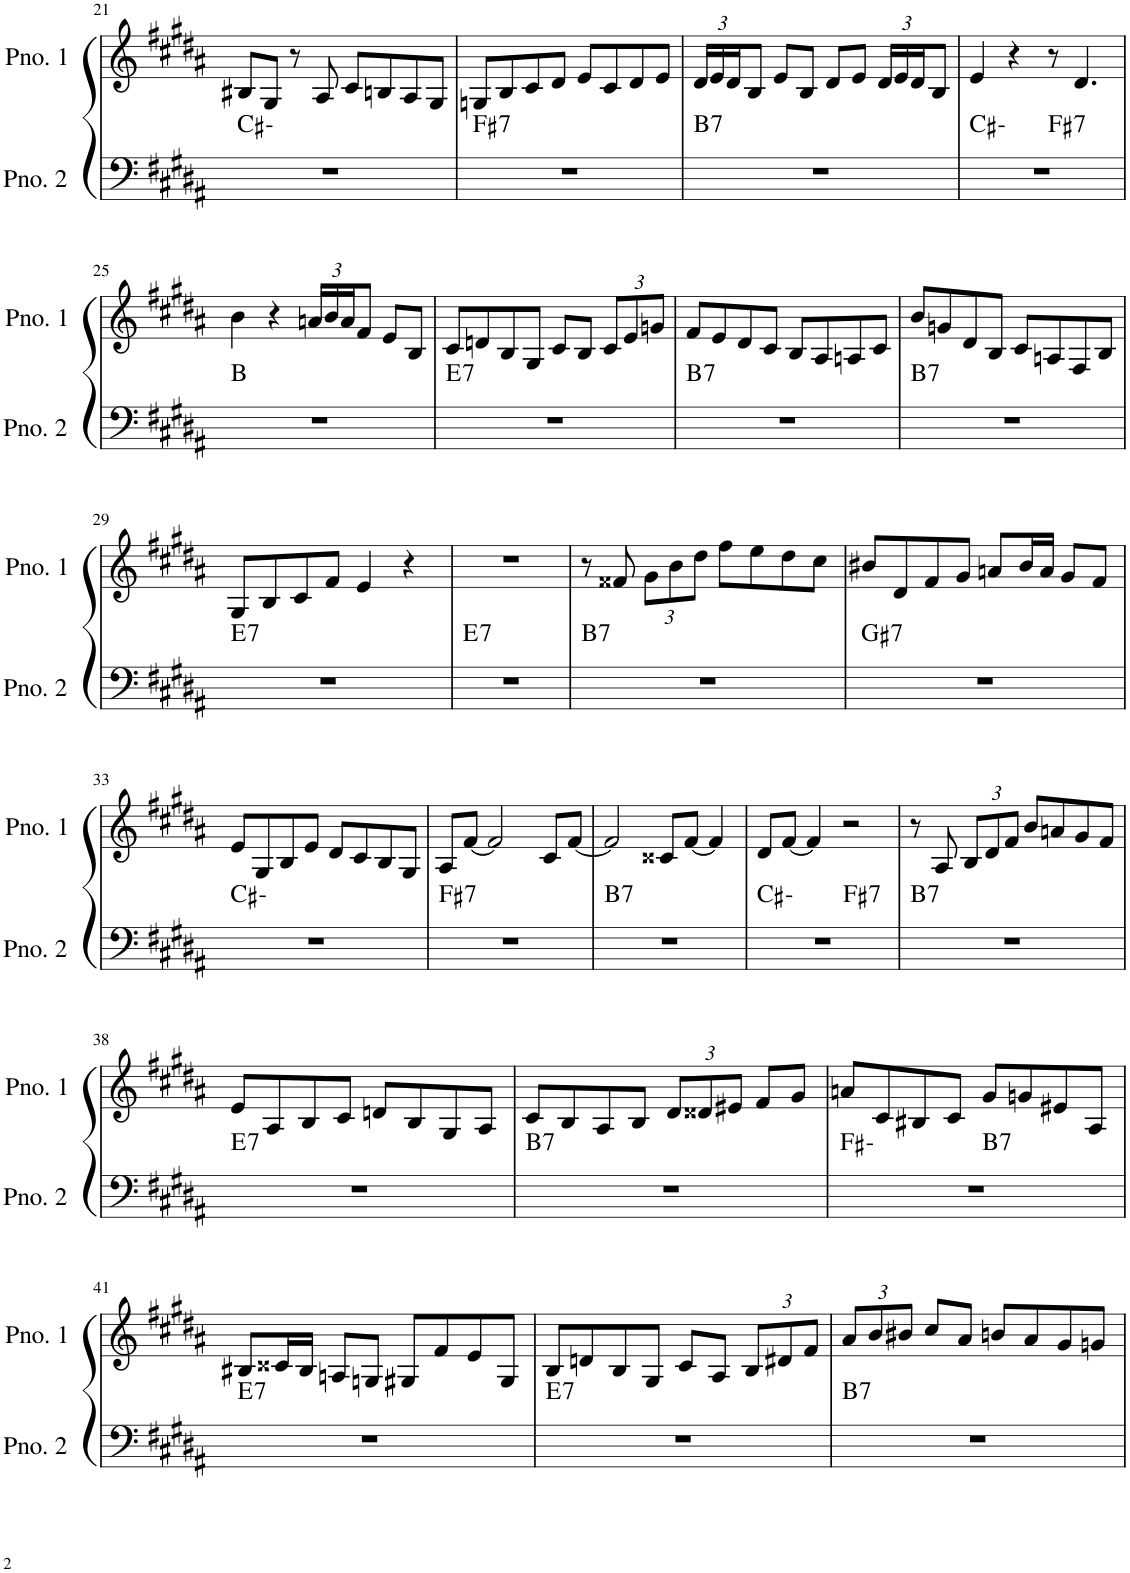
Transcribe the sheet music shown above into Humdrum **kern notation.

**kern	**harte	**kern
*part2	*part2	*part1
*staff2	*	*staff1
*I"ピアノ 2	*	*I"ピアノ 1
!!LO:PB:g=z
*clefF4	*	*clefG2
*k[f#c#g#d#a#]	*	*k[f#c#g#d#a#]
*M4/4	*	*M4/4
=21	=21	=21
1r	C#:min	8B#X/L
.	.	8G#/J
.	.	8r
.	.	8A#/
.	.	8c#/L
.	.	8Bn/
.	.	8A#/
.	.	8G#/J
=22	=22	=22
!	!LO:H:kt=7	!
1r	F#:7	8Gn/L
.	.	8B/
.	.	8c#/
.	.	8d#/J
.	.	8e/L
.	.	8c#/
.	.	8d#/
.	.	8e/J
=23	=23	=23
*	*	*Xbrackettup
!	!LO:H:kt=7	!
1r	B:7	24d#/LL
.	.	24e/
.	.	24d#/J
.	.	8B/J
.	.	8e/L
.	.	8B/J
.	.	8d#/L
.	.	8e/J
.	.	24d#/LL
.	.	24e/
.	.	24d#/J
.	.	8B/J
=24	=24	=24
*^	*	*
1r	2ryy	C#:min	4e/
.	.	.	4r
!	!	!LO:H:kt=7	!
.	2ryy	F#:7	8r
.	.	.	4.d#/
*v	*v	*	*
!!LO:LB:g=z
=25	=25	=25
1r	B:maj	4b\
.	.	4r
.	.	24an/LL
.	.	24b/
.	.	24a/J
.	.	8f#/J
.	.	8e/L
.	.	8B/J
=26	=26	=26
!	!LO:H:kt=7	!
1r	E:7	8c#/L
.	.	8dn/
.	.	8B/
.	.	8G#/J
.	.	8c#/L
.	.	8B/J
.	.	12c#/L
.	.	12e/
.	.	12gn/J
=27	=27	=27
!	!LO:H:kt=7	!
1r	B:7	8f#/L
.	.	8e/
.	.	8d#/
.	.	8c#/J
.	.	8B/L
.	.	8A#/
.	.	8An/
.	.	8c#/J
=28	=28	=28
!	!LO:H:kt=7	!
1r	B:7	8b/L
.	.	8gn/
.	.	8d#/
.	.	8B/J
.	.	8c#/L
.	.	8An/
.	.	8F#/
.	.	8B/J
!!LO:LB:g=z
=29	=29	=29
!	!LO:H:kt=7	!
1r	E:7	8G#/L
.	.	8B/
.	.	8c#/
.	.	8f#/J
.	.	4e/
.	.	4r
=30	=30	=30
!	!LO:H:kt=7	!
1r	E:7	1r
=31	=31	=31
!	!LO:H:kt=7	!
1r	B:7	8r
.	.	8f##X/
.	.	12g#\L
.	.	12b\
.	.	12dd#\J
.	.	8ff#\L
.	.	8ee\
.	.	8dd#\
.	.	8cc#\J
=32	=32	=32
!	!LO:H:kt=7	!
1r	G#:7	8b#X/L
.	.	8d#/
.	.	8f#/
.	.	8g#/J
.	.	8an/L
.	.	16b#/L
.	.	16a/JJ
.	.	8g#/L
.	.	8f#/J
!!LO:LB:g=z
=33	=33	=33
1r	C#:min	8e/L
.	.	8G#/
.	.	8B/
.	.	8e/J
.	.	8d#/L
.	.	8c#/
.	.	8B/
.	.	8G#/J
=34	=34	=34
!	!LO:H:kt=7	!
1r	F#:7	8A#/L
.	.	[8f#/J
.	.	2f#/]
.	.	8c#/L
.	.	[8f#/J
=35	=35	=35
!	!LO:H:kt=7	!
1r	B:7	2f#/]
.	.	8c##X/L
.	.	[8f#/J
.	.	4f#/]
=36	=36	=36
*^	*	*
1r	2ryy	C#:min	8d#/L
.	.	.	[8f#/J
.	.	.	4f#/]
!	!	!LO:H:kt=7	!
.	2ryy	F#:7	2r
=37	=37	=37	=37
!	!	!LO:H:kt=7	!
*v	*v	*	*
1r	B:7	8r
.	.	8A#/
.	.	12B/L
.	.	12d#/
.	.	12f#/J
.	.	8b/L
.	.	8an/
.	.	8g#/
.	.	8f#/J
!!LO:LB:g=z
=38	=38	=38
!	!LO:H:kt=7	!
1r	E:7	8e/L
.	.	8A#/
.	.	8B/
.	.	8c#/J
.	.	8dn/L
.	.	8B/
.	.	8G#/
.	.	8A#/J
=39	=39	=39
!	!LO:H:kt=7	!
1r	B:7	8c#/L
.	.	8B/
.	.	8A#/
.	.	8B/J
.	.	12d#/L
.	.	12d##X/
.	.	12e#X/J
.	.	8f#/L
.	.	8g#/J
=40	=40	=40
*^	*	*
1r	2ryy	F#:min	8an/L
.	.	.	8c#/
.	.	.	8B#X/
.	.	.	8c#/J
!	!	!LO:H:kt=7	!
.	2ryy	B:7	8g#/L
.	.	.	8gn/
.	.	.	8e#X/
.	.	.	8A#/J
!!LO:LB:g=z
=41	=41	=41	=41
!	!	!LO:H:kt=7	!
*v	*v	*	*
1r	E:7	8B#X/L
.	.	16c##X/L
.	.	16B#/JJ
.	.	8An/L
.	.	8Gn/J
.	.	8G#X/L
.	.	8f#/
.	.	8e/
.	.	8G#/J
=42	=42	=42
!	!LO:H:kt=7	!
1r	E:7	8B/L
.	.	8dn/
.	.	8B/
.	.	8G#/J
.	.	8c#/L
.	.	8A#/J
.	.	12B/L
.	.	12d#X/
.	.	12f#/J
=43	=43	=43
!	!LO:H:kt=7	!
1r	B:7	12a#/L
.	.	12b/
.	.	12b#X/J
.	.	8cc#/L
.	.	8a#/J
.	.	8bn/L
.	.	8a#/
.	.	8g#/
.	.	8gn/J
=	=	=
*-	*-	*-
